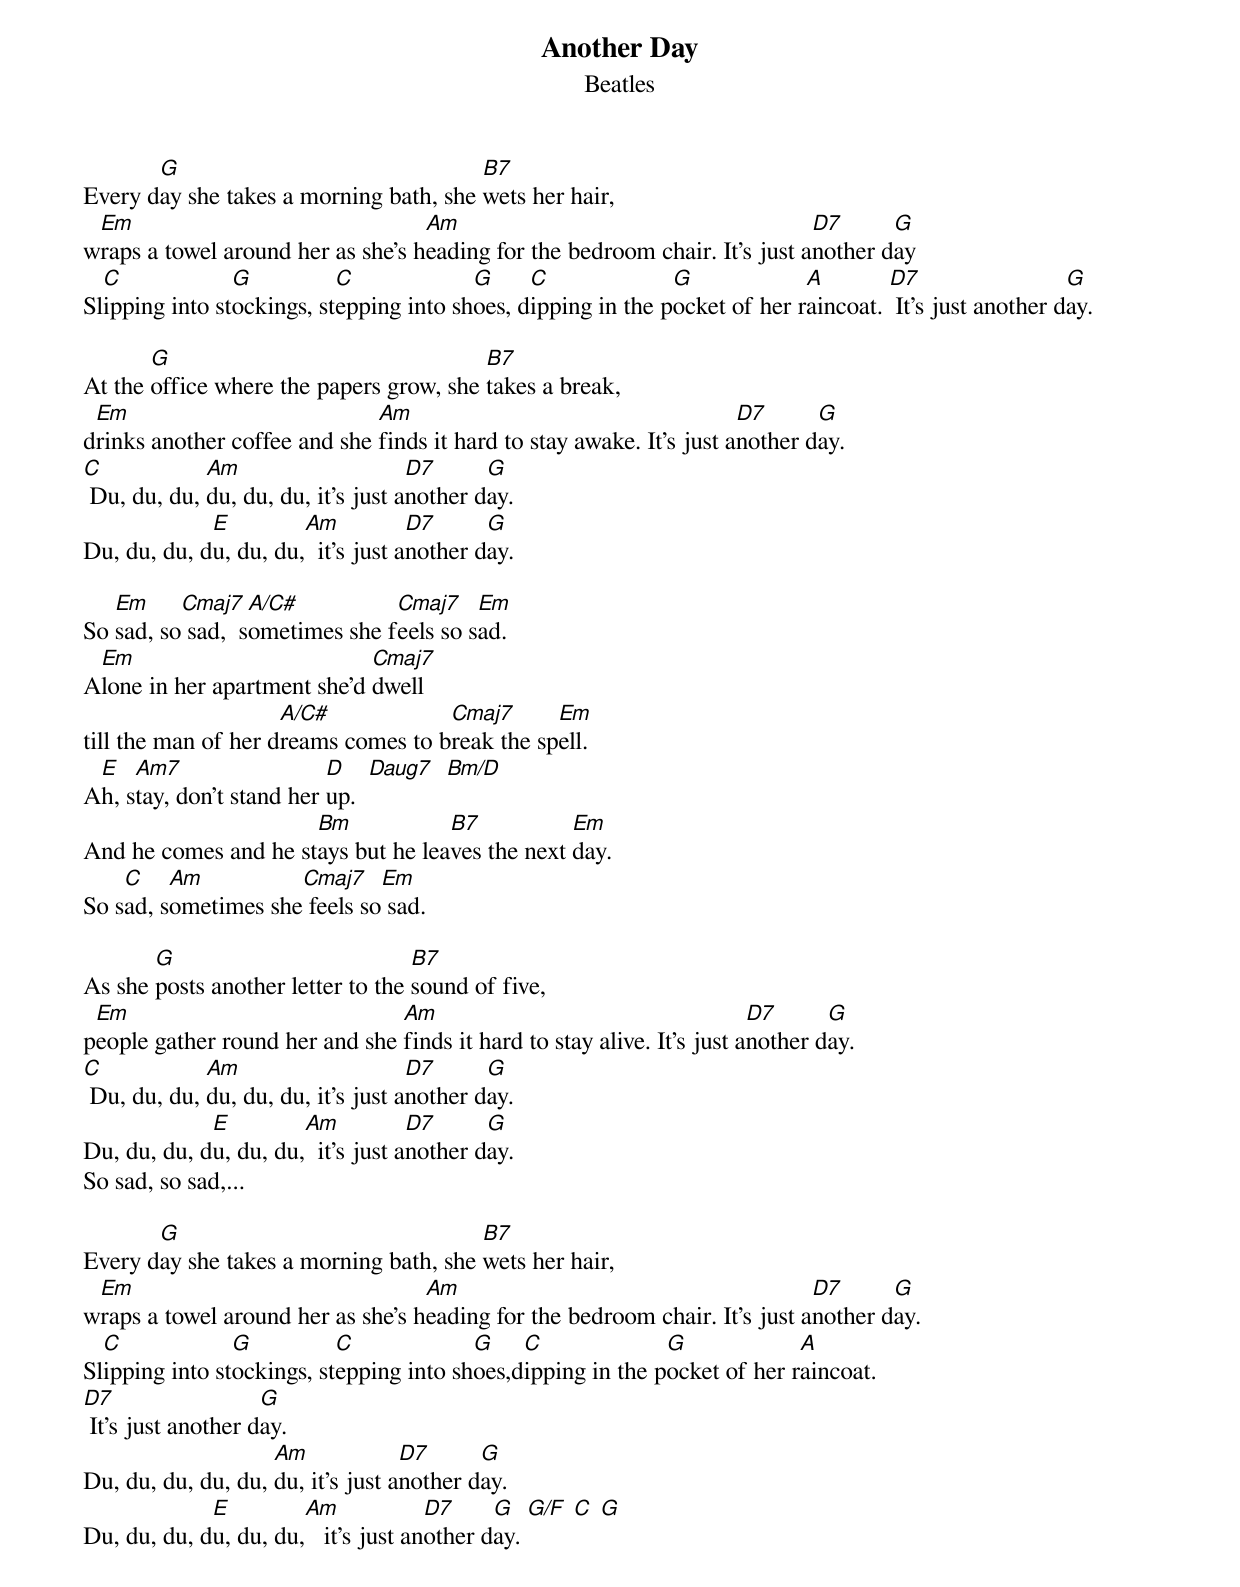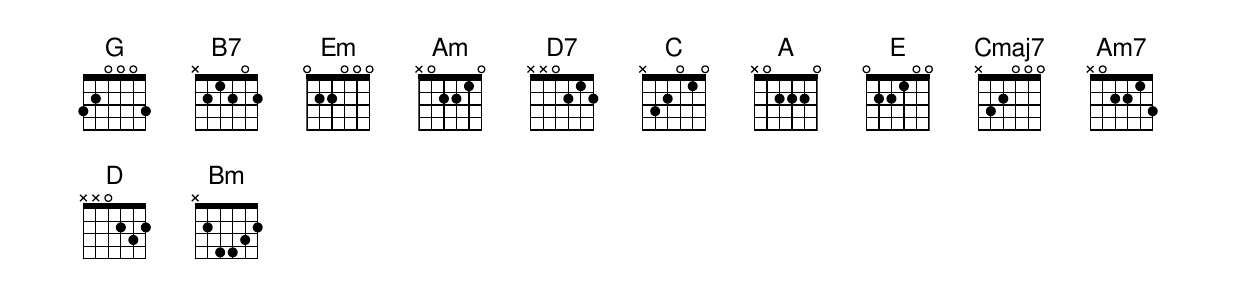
{title:Another Day}
{Subtitle:Beatles}

Every d[G]ay she takes a morning bath, she [B7]wets her hair,
w[Em]raps a towel around her as she's h[Am]eading for the bedroom chair. It's just a[D7]nother d[G]ay
Sl[C]ipping into st[G]ockings, st[C]epping into sh[G]oes, d[C]ipping in the p[G]ocket of her r[A]aincoat. [D7] It's just another d[G]ay.

At the [G]office where the papers grow, she [B7]takes a break,
d[Em]rinks another coffee and she [Am]finds it hard to stay awake. It's just a[D7]nother d[G]ay.
[C] Du, du, du, [Am]du, du, du, it's just a[D7]nother d[G]ay.
Du, du, du, d[E]u, du, du,[Am]  it's just a[D7]nother d[G]ay.

So [Em]sad, so[Cmaj7] sad,  s[A/C#]ometimes she f[Cmaj7]eels so s[Em]ad.
A[Em]lone in her apartment she'd [Cmaj7]dwell
till the man of her d[A/C#]reams comes to b[Cmaj7]reak the sp[Em]ell.
A[E]h, s[Am7]tay, don't stand her [D]up.  [Daug7]  [Bm/D]
And he comes and he st[Bm]ays but he lea[B7]ves the next [Em]day.
So s[C]ad, s[Am]ometimes she[Cmaj7] feels so[Em] sad.

As she [G]posts another letter to the [B7]sound of five,
p[Em]eople gather round her and she [Am]finds it hard to stay alive. It's just a[D7]nother d[G]ay.
[C] Du, du, du, [Am]du, du, du, it's just a[D7]nother d[G]ay.
Du, du, du, d[E]u, du, du,[Am]  it's just a[D7]nother d[G]ay.
So sad, so sad,...

Every d[G]ay she takes a morning bath, she [B7]wets her hair,
w[Em]raps a towel around her as she's h[Am]eading for the bedroom chair. It's just a[D7]nother d[G]ay.
Sl[C]ipping into st[G]ockings, st[C]epping into sh[G]oes,d[C]ipping in the p[G]ocket of her r[A]aincoat.
[D7] It's just another d[G]ay.
Du, du, du, du, du, [Am]du, it's just a[D7]nother d[G]ay.
Du, du, du, d[E]u, du, du,[Am]   it's just an[D7]other d[G]ay. [G/F] [C] [G]
